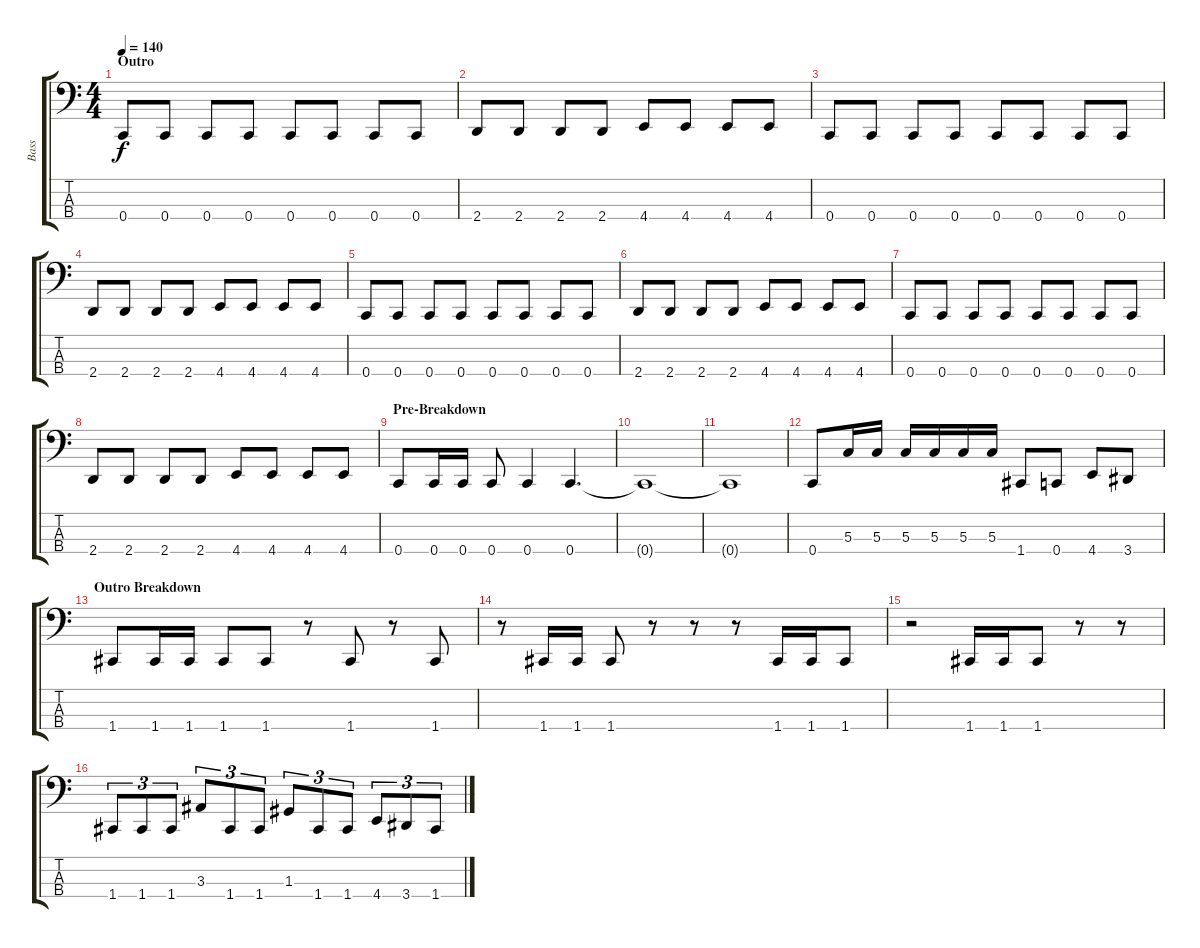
\track ("Bass" "Bass") {instrument electricbassfinger}
\staff {score tabs}
\tuning (F2 C2 G1 C1) {hide}
\ts (4 4)
\section ("" "Outro")
\tempo 140
\clef f4
\ks c
0.4.8{dy f} 0.4.8 0.4.8 0.4.8 0.4.8 0.4.8 0.4.8 0.4.8 |
2.4.8 2.4.8 2.4.8 2.4.8 4.4.8 4.4.8 4.4.8 4.4.8 |
0.4.8 0.4.8 0.4.8 0.4.8 0.4.8 0.4.8 0.4.8 0.4.8 |
2.4.8 2.4.8 2.4.8 2.4.8 4.4.8 4.4.8 4.4.8 4.4.8 |
0.4.8 0.4.8 0.4.8 0.4.8 0.4.8 0.4.8 0.4.8 0.4.8 |
2.4.8 2.4.8 2.4.8 2.4.8 4.4.8 4.4.8 4.4.8 4.4.8 |
0.4.8 0.4.8 0.4.8 0.4.8 0.4.8 0.4.8 0.4.8 0.4.8 |
2.4.8 2.4.8 2.4.8 2.4.8 4.4.8 4.4.8 4.4.8 4.4.8 |
\section ("" "Pre-Breakdown")
0.4.8 0.4.16 0.4.16 0.4.8 0.4.4 0.4.4{d} |
0.4{t}.1 |
0.4{t}.1 |
0.4.8 5.3.16 5.3.16 5.3.16 5.3.16 5.3.16 5.3.16 1.4.8 0.4.8 4.4.8 3.4.8 |
\section ("" "Outro Breakdown")
1.4.8 1.4.16 1.4.16 1.4.8 1.4.8 r.8 1.4.8 r.8 1.4.8 |
r.8 1.4.16 1.4.16 1.4.8 r.8 r.8 r.8 1.4.16 1.4.16 1.4.8 |
r.2 1.4.16 1.4.16 1.4.8 r.8 r.8 |
1.4.8{tu (3 2)} 1.4.8{tu (3 2)} 1.4.8{tu (3 2)} 3.3.8{tu (3 2)} 1.4.8{tu (3 2)} 1.4.8{tu (3 2)} 1.3.8{tu (3 2)} 1.4.8{tu (3 2)} 1.4.8{tu (3 2)} 4.4.8{tu (3 2)} 3.4.8{tu (3 2)} 1.4.8{tu (3 2)}
